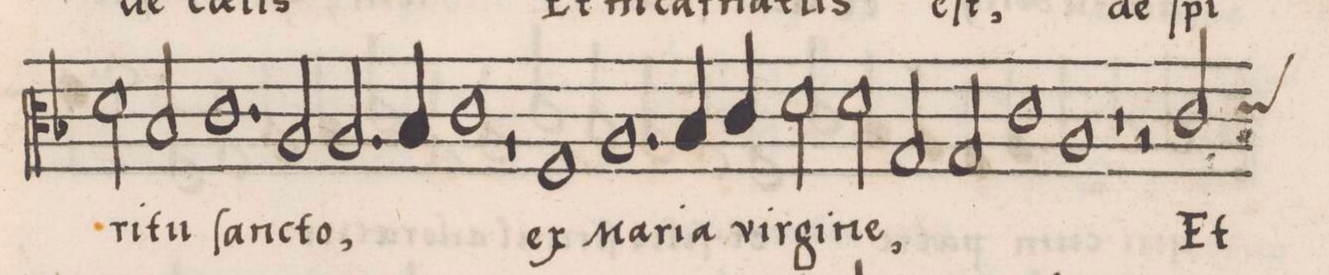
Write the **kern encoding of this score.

**kern	**text
*I"ALTVS	*
*clefC3	*
*k[b-]	*
*M2/1	*
2d\	-ri-
2B-/	-tu
1.c	ſanc-
=84-	=84-
2A/	-to,
2.A/	.
4B-/	.
=85-	=85-
1c	.
1r	.
=86-	=86-
1F	ex
1.A	Ma-
=87-	=87-
4B-/	-ri-
4c/	.
2d\	-a
2d\	vir-
=88-	=88-
2G/	-gi-
2G/	-ne,
1c	.
=89-	=89-
1A	.
1r	.
=90-	=90-
2r	.
*custos:d	*
2c/	Et
*-	*-
